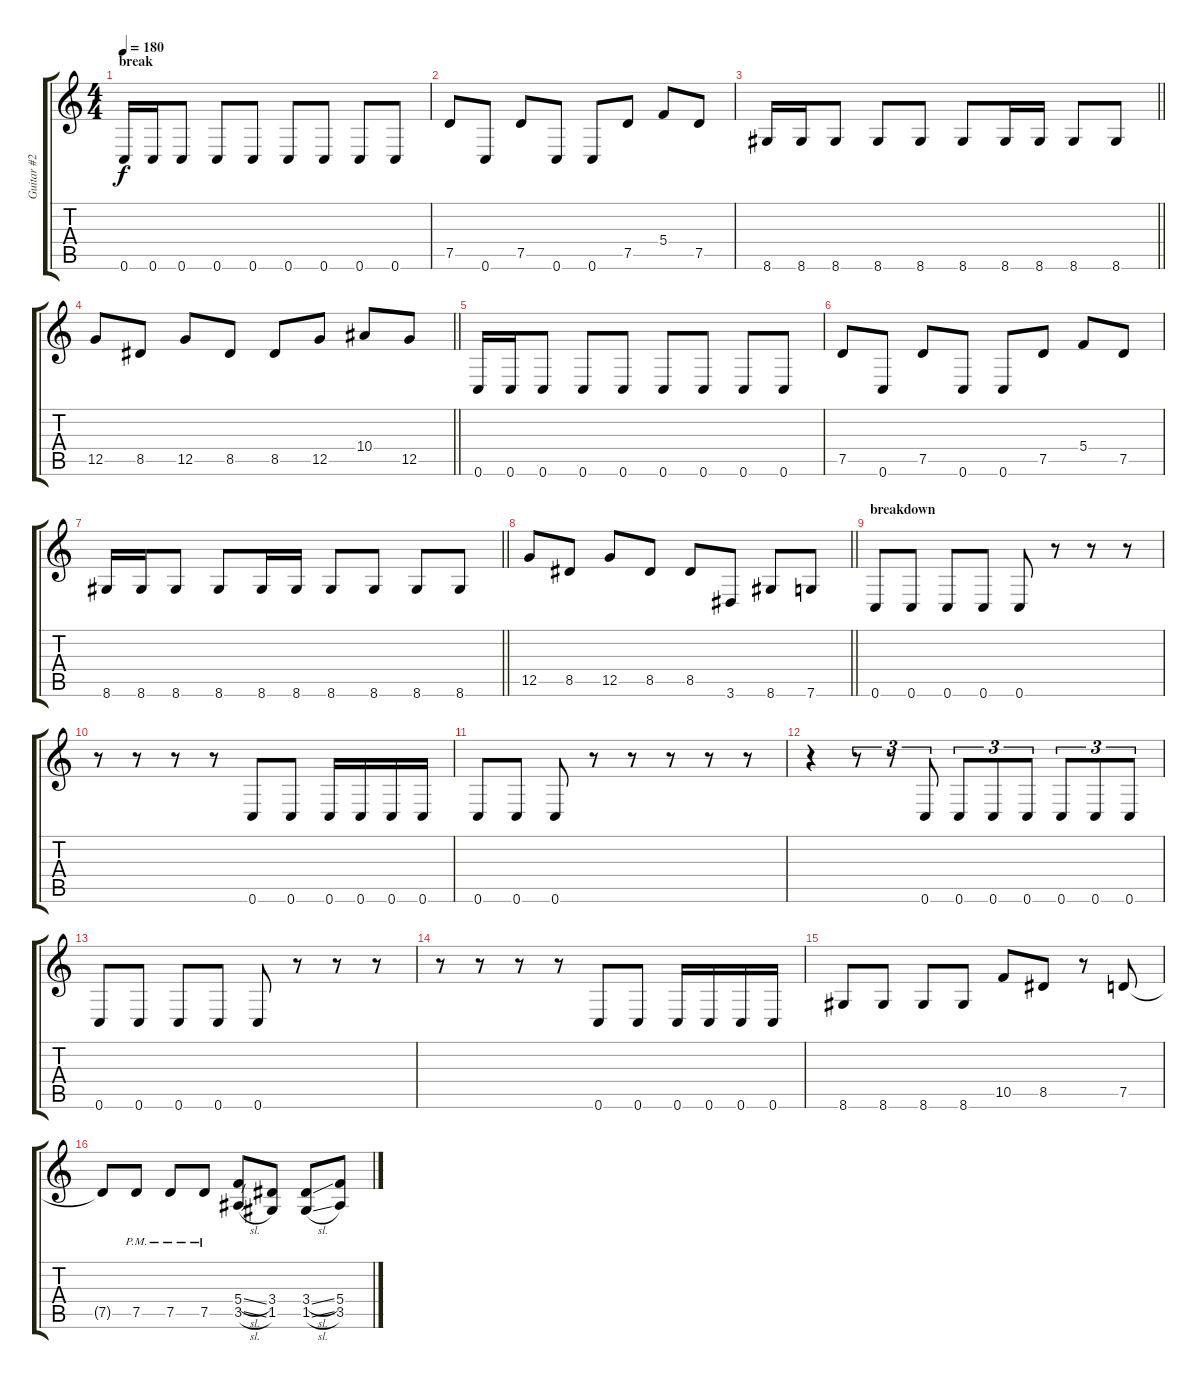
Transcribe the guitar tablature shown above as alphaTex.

\track ("Guitar #2" "Guitar #2") {instrument overdrivenguitar}
\staff {score tabs}
\tuning (D4 A3 F3 C3 G2 C2) {hide}
\ts (4 4)
\section ("" "break")
\tempo 180
\clef g2
\ks c
0.6.16{dy f} 0.6.16 0.6.8 0.6.8 0.6.8 0.6.8 0.6.8 0.6.8 0.6.8 |
7.5.8 0.6.8 7.5.8 0.6.8 0.6.8 7.5.8 5.4.8 7.5.8 |
\barLineRight lightlight
8.6.16 8.6.16 8.6.8 8.6.8 8.6.8 8.6.8 8.6.16 8.6.16 8.6.8 8.6.8 |
\barLineRight lightlight
12.5.8 8.5.8 12.5.8 8.5.8 8.5.8 12.5.8 10.4.8 12.5.8 |
0.6.16 0.6.16 0.6.8 0.6.8 0.6.8 0.6.8 0.6.8 0.6.8 0.6.8 |
7.5.8 0.6.8 7.5.8 0.6.8 0.6.8 7.5.8 5.4.8 7.5.8 |
\barLineRight lightlight
8.6.16 8.6.16 8.6.8 8.6.8 8.6.16 8.6.16 8.6.8 8.6.8 8.6.8 8.6.8 |
\barLineRight lightlight
12.5.8 8.5.8 12.5.8 8.5.8 8.5.8 3.6.8 8.6.8 7.6.8 |
\section ("" "breakdown")
0.6.8 0.6.8 0.6.8 0.6.8 0.6.8 r.8 r.8 r.8 |
r.8 r.8 r.8 r.8 0.6.8 0.6.8 0.6.16 0.6.16 0.6.16 0.6.16 |
0.6.8 0.6.8 0.6.8 r.8 r.8 r.8 r.8 r.8 |
r.4 r.8{tu (3 2)} r.8{tu (3 2)} 0.6.8{tu (3 2)} 0.6.8{tu (3 2)} 0.6.8{tu (3 2)} 0.6.8{tu (3 2)} 0.6.8{tu (3 2)} 0.6.8{tu (3 2)} 0.6.8{tu (3 2)} |
0.6.8 0.6.8 0.6.8 0.6.8 0.6.8 r.8 r.8 r.8 |
r.8 r.8 r.8 r.8 0.6.8 0.6.8 0.6.16 0.6.16 0.6.16 0.6.16 |
8.6.8 8.6.8 8.6.8 8.6.8 10.5.8 8.5.8 r.8 7.5.8 |
7.5{t}.8 7.5{pm}.8 7.5{pm}.8 7.5{pm}.8 (5.4{sl} 3.5{sl}).8 (3.4 1.5).8 (3.4{sl} 1.5{sl}).8 (5.4 3.5).8
